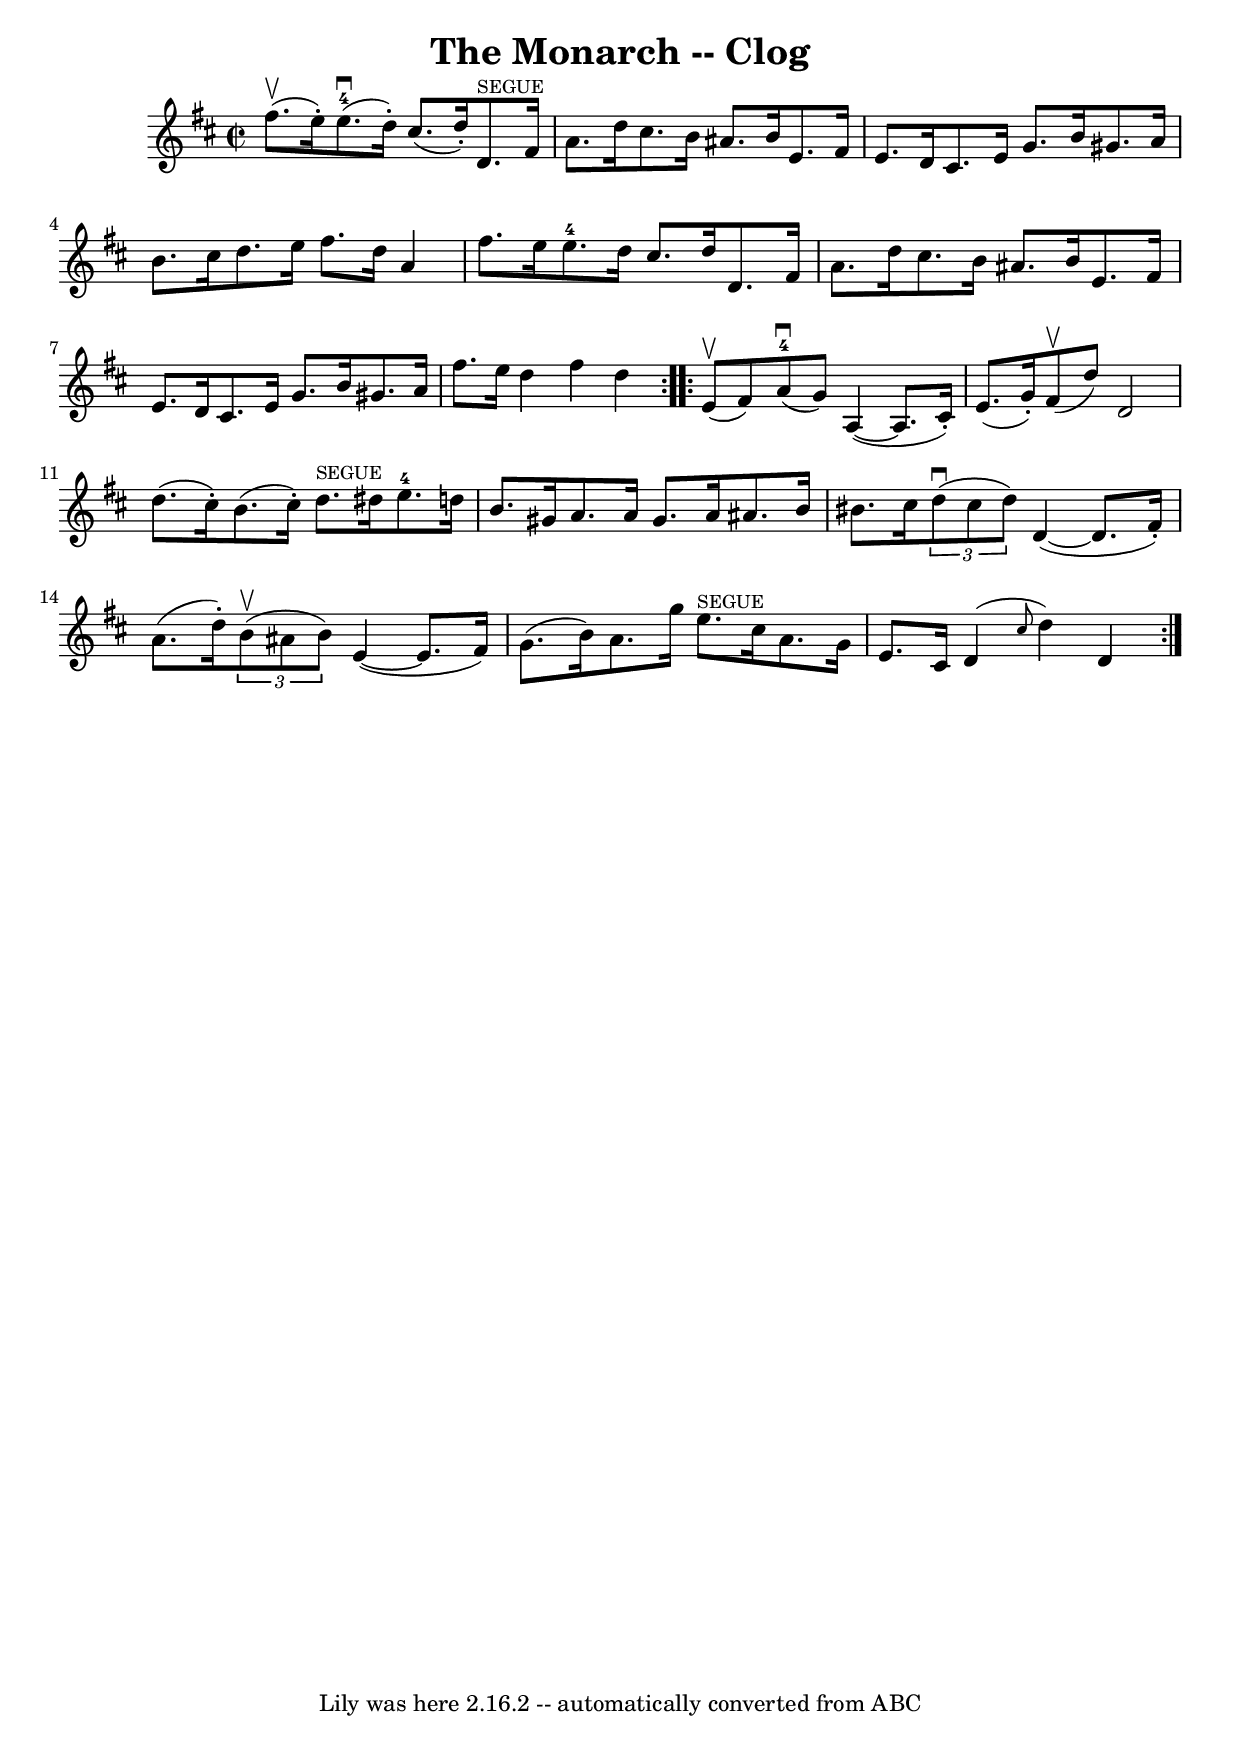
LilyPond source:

\version "2.7.40"
\include "Mammoth.ily"
\header {
	%% book = "Ryan's Mammoth Collection"
	crossRefNumber = "1"
	footnotes = ""
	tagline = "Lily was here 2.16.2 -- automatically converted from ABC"
	title = "The Monarch -- Clog"
}
voicedefault =  {


\repeat volta 2 {
\override Staff.TimeSignature #'style = #'C
 \time 2/2 \key d \major fis''8.^\upbow(e''16 -.) |
 e''8. 
-4^\downbow(d''16 -.) cis''8. (d''16 -.) d'8.^\segue   
fis'16 a'8. d''16  |
 cis''8. b'16 ais'8. b'16 e'8.   
 fis'16 e'8. d'16  |
 cis'8. e'16 g'8. b'16 gis'8.  
 a'16 b'8. cis''16  |
 d''8. e''16 fis''8. d''16 a'4 
 fis''8. e''16  |
 e''8.-4 d''16 cis''8. d''16    
d'8. fis'16 a'8. d''16  |
 cis''8. b'16 ais'8. b'16   
 e'8. fis'16 e'8. d'16  |
 cis'8. e'16 g'8. b'16    
gis'8. a'16 fis''8. e''16  |
 d''4 fis''4 d''4  }     
\repeat volta 2 { e'8^\upbow(fis'8) |
 a'8-4^\downbow(
g'8) a4 (~ a8. cis'16 -.) e'8. (g'16 -.) |
 fis'8 
^\upbow(d''8) d'2 d''8. (cis''16 -.) |
 b'8. (
cis''16 -.) d''8.^\segue dis''16 e''8.-4 d''!16 b'8.    
gis'16  |
 a'8. a'16 gis'8. a'16 ais'8. b'16 bis'8.   
 cis''16  |
     \times 2/3 { d''8^\downbow(cis''8 d''8) }   
d'4 (~ d'8. fis'16 -.) a'8. (d''16 -.) |
   \times 2/3 { 
 b'8^\upbow(ais'8 b'8) } e'4 (~ e'8. fis'16) g'8. (
b'16) |
 a'8. g''16 e''8.^\segue cis''16 a'8. g'16 
 e'8. cis'16  |
 d'4 (\grace { cis''8  } d''4) d'4  }   
}

\score{
    <<

	\context Staff="default"
	{
	    \voicedefault 
	}

    >>
	\layout {
	}
	\midi {}
}
